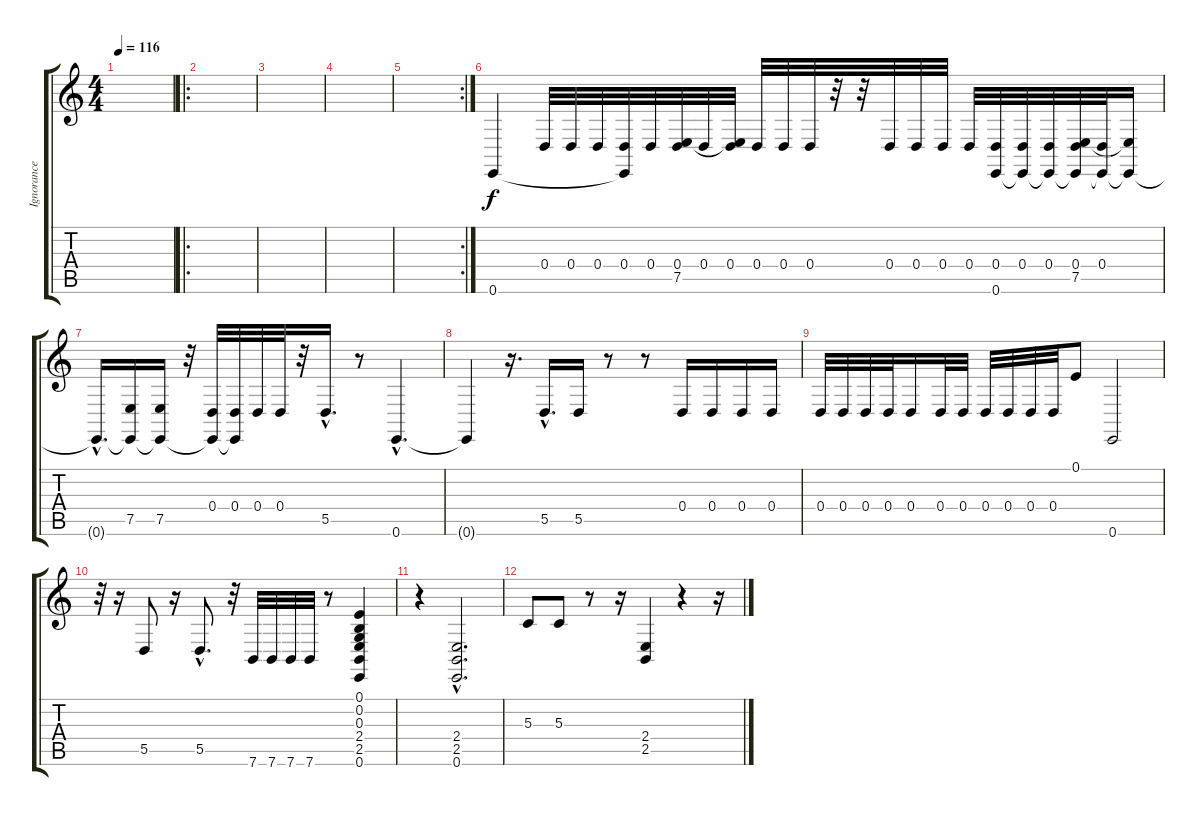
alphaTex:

\track ("Ignorance" "Ignorance") {instrument gunshot}
\staff {score tabs}
\tuning (E4 B3 G3 D3 A2 E2) {hide}
\ts (4 4)
\tempo 116
\clef g2
\ks c
|
\ro
|
|
|
\rc 2
|
0.6.4{dy f volume 16} 0.4.32 0.4.32 0.4.32 (0.4 0.6{t}).32 0.4.32 (0.4 7.5).32 0.4.32 (0.4 7.5{t}).32 0.4.32 0.4.32 0.4.32 r.32 r.32 0.4.32 0.4.32 0.4.32 0.4.32 (0.4 0.6).32 (0.4 0.6{t}).32 (0.4 0.6{t}).32 (0.4 7.5 0.6{t}).32 (0.4 0.6{t}).32 (7.5{t} 0.6{t}).16 |
0.6{hac t}.16{d} (7.5 0.6{t}).16 (7.5 0.6{t}).16 r.32 (0.4 0.6{t}).32 (0.4 0.6{t}).32 0.4.32 0.4.32 r.32 5.5{hac}.16{d} r.8 0.6{hac}.4{d} |
0.6{t}.4 r.16{d} 5.5{hac}.16{d} 5.5.16 r.8 r.8 0.4.16 0.4.16 0.4.16 0.4.16 |
0.4.32 0.4.32 0.4.32 0.4.32 0.4.16 0.4.32 0.4.32 0.4.32 0.4.32 0.4.32 0.4.32 0.1.8 0.6.2 |
r.32 r.16 5.5.8 r.16 5.5{hac}.8{d} r.32 7.6.32 7.6.32 7.6.32 7.6.32 r.8 (0.1 0.2 0.3 2.4 2.5 0.6).4 |
r.4 (2.4{hac} 2.5{hac} 0.6{hac}).2{d} |
5.3.8 5.3.8 r.8 r.16 (2.4 2.5).4 r.4 r.16
